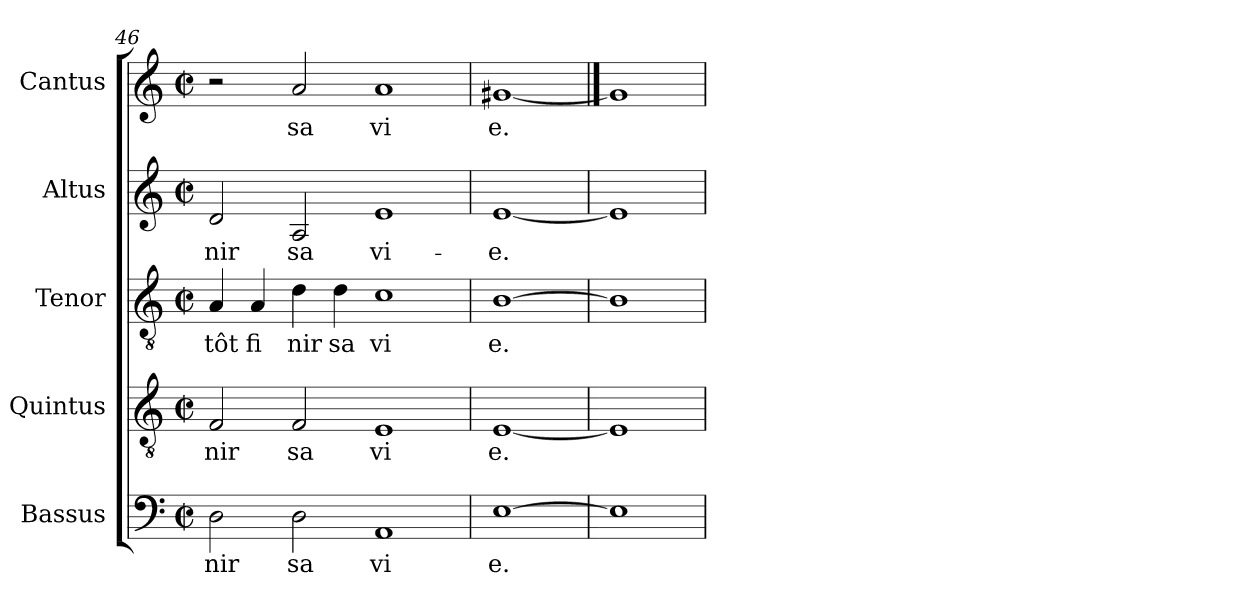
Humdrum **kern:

**kern	**text	**kern	**text	**kern	**text	**kern	**text	**kern	**text
*part5	*part5	*part4	*part4	*part3	*part3	*part2	*part2	*part1	*part1
*staff5	*staff5	*staff4	*staff4	*staff3	*staff3	*staff2	*staff2	*staff1	*staff1
*I"Bassus	*	*I"Quintus	*	*I"Tenor	*	*I"Altus	*	*I"Cantus	*
*clefF4	*	*clefGv2	*	*clefGv2	*	*clefG2	*	*clefG2	*
*M2/2	*	*M2/2	*	*M2/2	*	*M2/2	*	*M2/2	*
*met(c|)	*	*met(c|)	*	*met(c|)	*	*met(c|)	*	*met(c|)	*
=46	=46	=46	=46	=46	=46	=46	=46	=46	=46
!	!LO:LY:b:cj	!	!LO:LY:b:cj	!	!LO:LY:b:cj	!	!LO:LY:b:cj	!	!
2D\	nir	2F/	nir	4A/	tôt	2d/	-nir	2r	.
!	!	!	!	!	!LO:LY:b:cj	!	!	!	!
.	.	.	.	4A/	fi	.	.	.	.
!	!LO:LY:b:cj	!	!LO:LY:b:cj	!	!LO:LY:b:cj	!	!LO:LY:b:cj	!	!LO:LY:b:cj
2D\	sa	2F/	sa	4d\	nir	2A/	sa	2a/	sa
!	!	!	!	!	!LO:LY:b:cj	!	!	!	!
.	.	.	.	4d\	sa	.	.	.	.
!	!LO:LY:b:cj	!	!LO:LY:b:cj	!	!LO:LY:b:cj	!	!LO:LY:b:cj	!	!LO:LY:b:cj
1AA	vi	1E	vi	1c	vi	1e	vi-	1a	vi
=47	=47	=47	=47	=47	=47	=47	=47	=47	=47
!	!LO:LY:b:cj	!	!LO:LY:b:cj	!	!LO:LY:b:cj	!	!LO:LY:b:cj	!	!LO:LY:b:cj
[1E	e.	[1E	e.	[1B	e.	[1e	-e.	[1g#X	e.
=48	==48	=48	==48	=48	==48	=48	==48	==48	==48
1E]	.	1E]	.	1B]	.	1e]	.	1g#]	.
=	=	=	=	=	=	=	=	=	=
*-	*-	*-	*-	*-	*-	*-	*-	*-	*-
